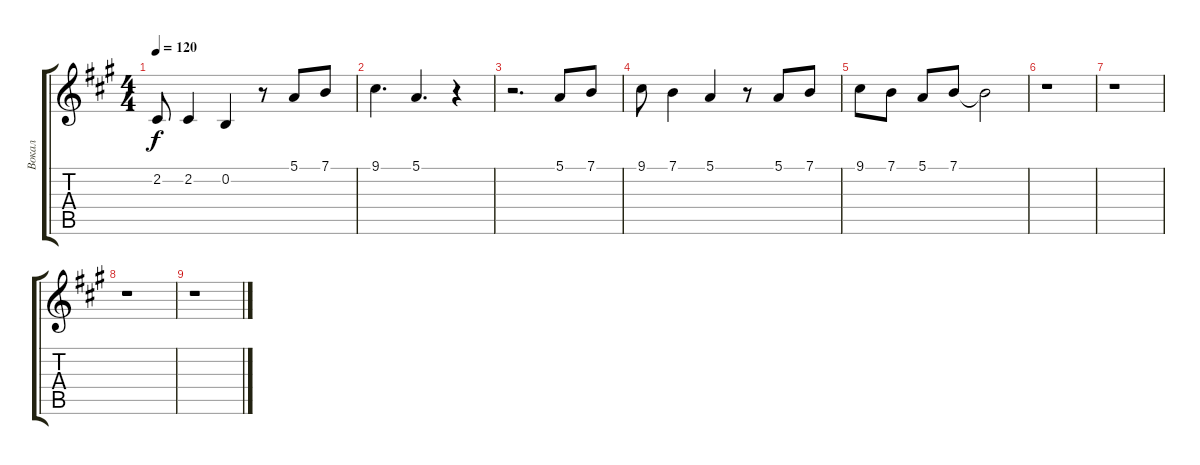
\track ("Вокал" "Вокал") {instrument oboe}
\staff {score tabs}
\tuning (E4 B3 G3 D3 A2 E2) {hide}
\ts (4 4)
\tempo 120
\clef g2
\ks a
2.2.8{dy f} 2.2.4 0.2.4 r.8 5.1.8 7.1.8 |
9.1.4{d} 5.1.4{d} r.4 |
r.2{d} 5.1.8 7.1.8 |
9.1.8 7.1.4 5.1.4 r.8 5.1.8 7.1.8 |
9.1.8 7.1.8 5.1.8 7.1.8 7.1{t}.2 |
r.1 |
r.1 |
r.1 |
r.1
